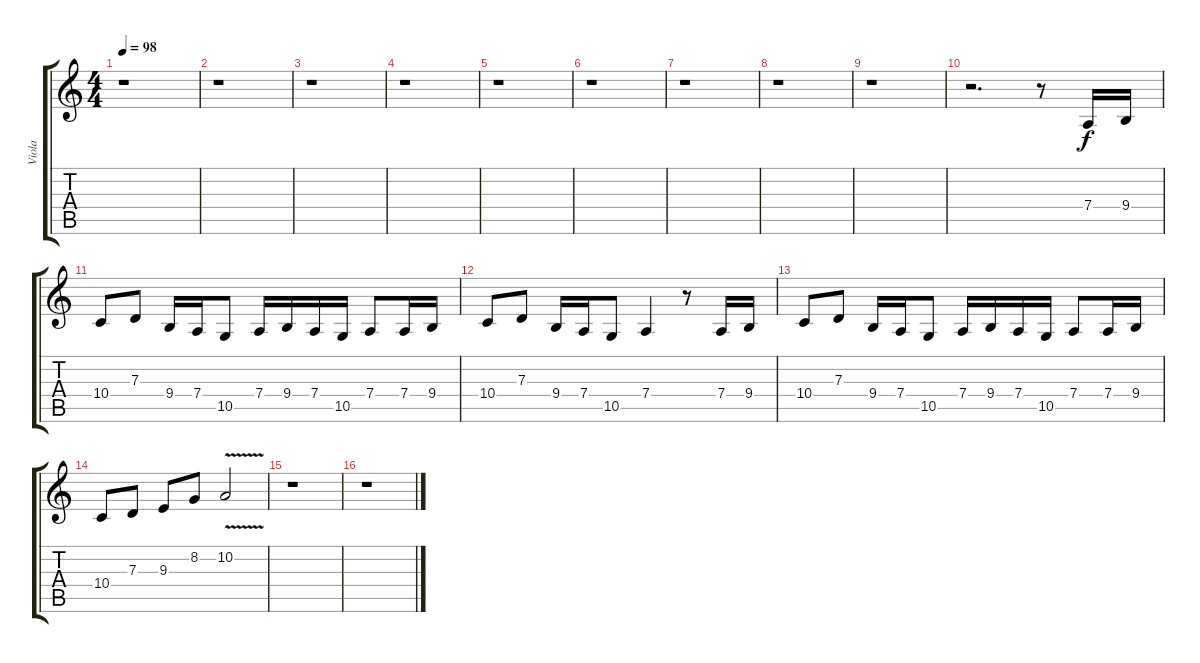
\track ("Viola" "Viola") {instrument viola}
\staff {score tabs}
\tuning (E4 B3 G3 D3 A2 E2) {hide}
\ts (4 4)
\tempo 98
\clef g2
\ks c
r.1{dy f} |
r.1 |
r.1 |
r.1 |
r.1 |
r.1 |
r.1 |
r.1 |
r.1 |
r.2{d} r.8 7.4.16 9.4.16 |
10.4.8 7.3.8 9.4.16 7.4.16 10.5.8 7.4.16 9.4.16 7.4.16 10.5.16 7.4.8 7.4.16 9.4.16 |
10.4.8 7.3.8 9.4.16 7.4.16 10.5.8 7.4.4 r.8 7.4.16 9.4.16 |
10.4.8 7.3.8 9.4.16 7.4.16 10.5.8 7.4.16 9.4.16 7.4.16 10.5.16 7.4.8 7.4.16 9.4.16 |
10.4.8 7.3.8 9.3.8 8.2.8 10.2{v}.2 |
r.1 |
r.1
